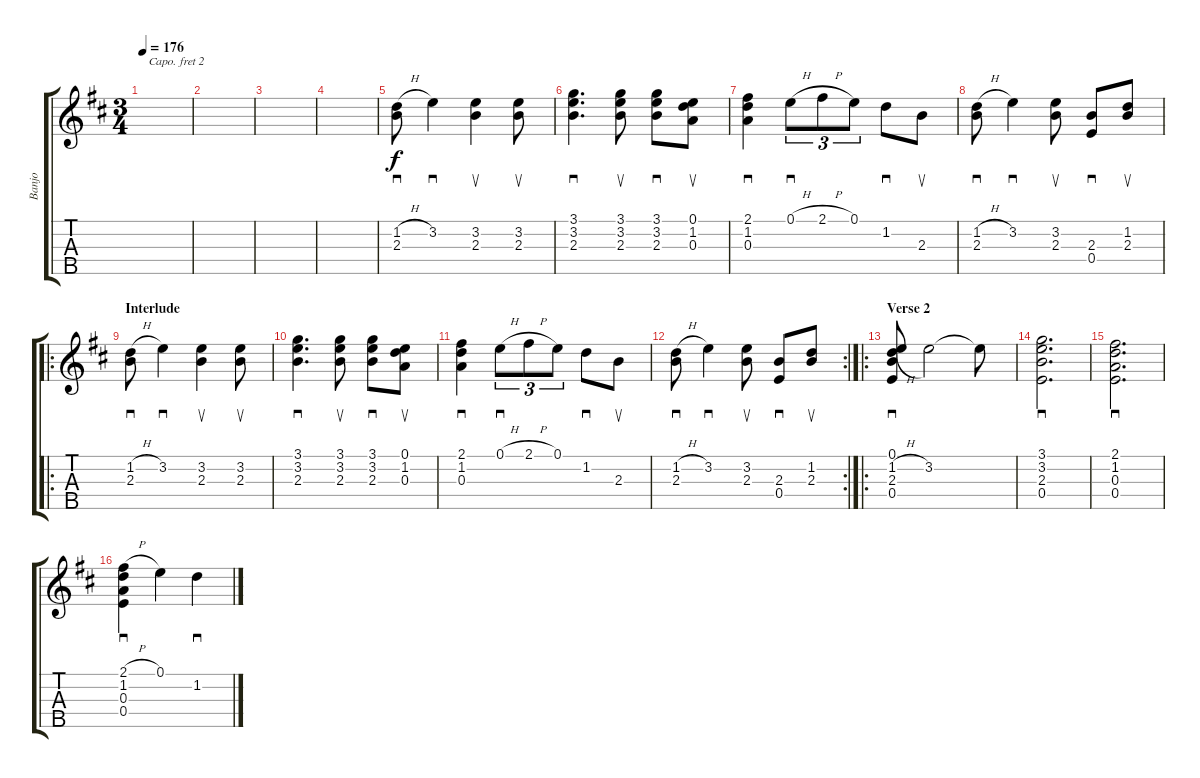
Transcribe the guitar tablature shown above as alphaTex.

\track ("Banjo" "Banjo") {instrument banjo}
\staff {score tabs}
\capo 2
\tuning (D4 B3 G3 D3 G4) {hide}
\displaytranspose 12
\ts (3 4)
\tempo 176
\clef g2
\ks d
|
|
|
|
(1.2{h} 2.3).8{sd} 3.2.4{sd} (3.2 2.3).4{su} (3.2 2.3).8{su} |
(3.1 3.2 2.3).4{d sd} (3.1 3.2 2.3).8{su} (3.1 3.2 2.3).8{sd} (0.1 1.2 0.3).8{su} |
(2.1 1.2 0.3).4{sd} 0.1{h}.8{sd tu (3 2)} 2.1{h}.8{tu (3 2)} 0.1.8{tu (3 2)} 1.2.8{sd} 2.3.8{su} |
(1.2{h} 2.3).8{sd} 3.2.4{sd} (3.2 2.3).8{su} (2.3 0.4).8{sd} (1.2 2.3).8{su} |
\ro
\section ("" "Interlude")
(1.2{h} 2.3).8{sd} 3.2.4{sd} (3.2 2.3).4{su} (3.2 2.3).8{su} |
(3.1 3.2 2.3).4{d sd} (3.1 3.2 2.3).8{su} (3.1 3.2 2.3).8{sd} (0.1 1.2 0.3).8{su} |
(2.1 1.2 0.3).4{sd} 0.1{h}.8{sd tu (3 2)} 2.1{h}.8{tu (3 2)} 0.1.8{tu (3 2)} 1.2.8{sd} 2.3.8{su} |
\rc 2
(1.2{h} 2.3).8{sd} 3.2.4{sd} (3.2 2.3).8{su} (2.3 0.4).8{sd} (1.2 2.3).8{su} |
\ro
\section ("" "Verse 2")
(0.1 1.2{h} 2.3 0.4).8{sd} 3.2.2 3.2{t}.8 |
(3.1 3.2 2.3 0.4).2{d sd} |
(2.1 1.2 0.3 0.4).2{d sd} |
(2.1{h} 1.2 0.3 0.4).4{sd} 0.1.4 1.2.4{sd}
